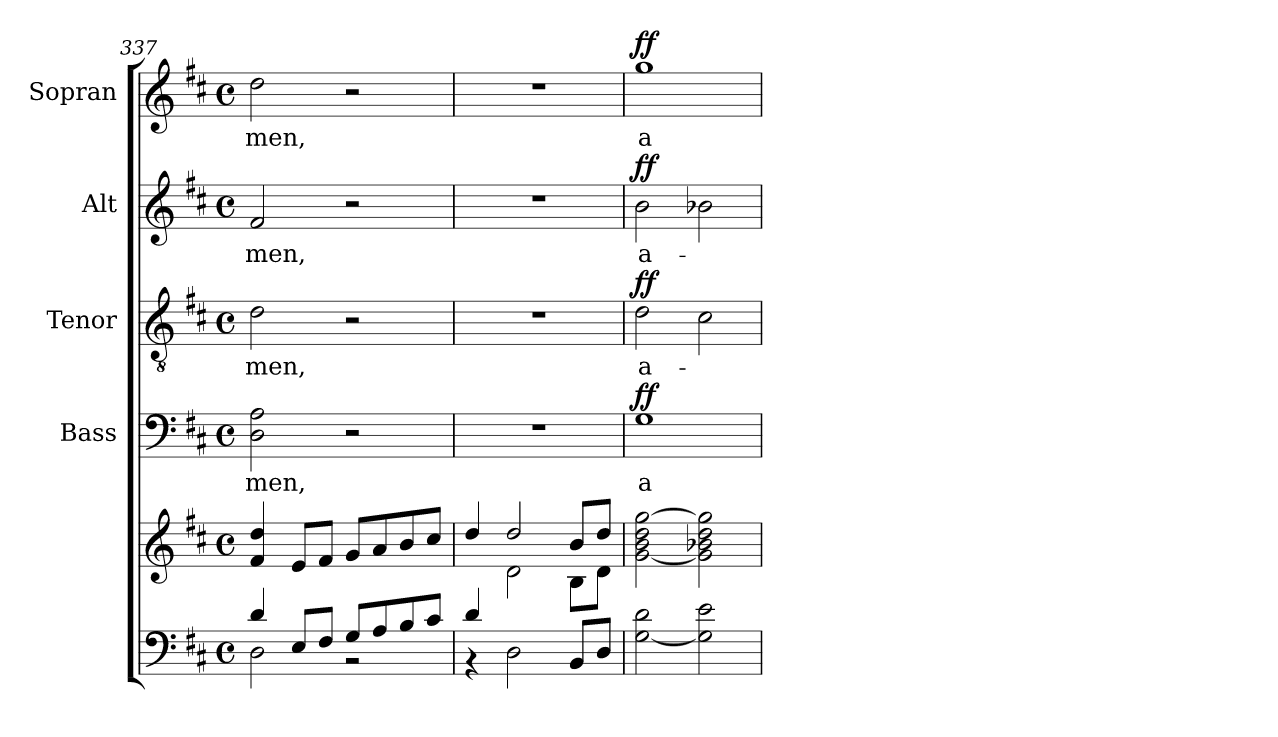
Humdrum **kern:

**kern	**kern	**kern	**text	**dynam	**kern	**text	**dynam	**kern	**text	**dynam	**kern	**text	**dynam
*part5	*part5	*part4	*part4	*part4	*part3	*part3	*part3	*part2	*part2	*part2	*part1	*part1	*part1
*staff6	*staff5	*staff4	*staff4	*staff4	*staff3	*staff3	*staff3	*staff2	*staff2	*staff2	*staff1	*staff1	*staff1
*	*	*I"Bass	*	*	*I"Tenor	*	*	*I"Alt	*	*	*I"Sopran	*	*
*	*	*I'B.	*	*	*I'T.	*	*	*I'A.	*	*	*I'S.	*	*
*clefF4	*clefG2	*clefF4	*	*	*clefGv2	*	*	*clefG2	*	*	*clefG2	*	*
*k[f#c#]	*k[f#c#]	*k[f#c#]	*	*	*k[f#c#]	*	*	*k[f#c#]	*	*	*k[f#c#]	*	*
*D:	*D:	*D:	*	*	*D:	*	*	*D:	*	*	*D:	*	*
*M4/4	*M4/4	*M4/4	*	*	*M4/4	*	*	*M4/4	*	*	*M4/4	*	*
*met(c)	*met(c)	*met(c)	*	*	*met(c)	*	*	*met(c)	*	*	*met(c)	*	*
=337	=337	=337	=337	=337	=337	=337	=337	=337	=337	=337	=337	=337	=337
*^	*	*	*	*	*	*	*	*	*	*	*	*	*
!	!	!	!	!LO:LY:b	!	!	!LO:LY:b	!	!	!LO:LY:b	!	!	!LO:LY:b	!
4d/	2D\	4f#/ 4dd/	2D\ 2A\	-men,	.	2d\	-men,	.	2f#/	-men,	.	2dd\	-men,	.
8E/L	.	8e/L	.	.	.	.	.	.	.	.	.	.	.	.
8F#/J	.	8f#/J	.	.	.	.	.	.	.	.	.	.	.	.
8G/L	2rBB	8g/L	2r	.	.	2r	.	.	2r	.	.	2r	.	.
8A/	.	8a/	.	.	.	.	.	.	.	.	.	.	.	.
8B/	.	8b/	.	.	.	.	.	.	.	.	.	.	.	.
8c#/J	.	8cc#/J	.	.	.	.	.	.	.	.	.	.	.	.
=338	=338	=338	=338	=338	=338	=338	=338	=338	=338	=338	=338	=338	=338	=338
*	*	*^	*	*	*	*	*	*	*	*	*	*	*	*
4d/	4r	4dd/	4ryy	1r	.	.	1r	.	.	1r	.	.	1r	.	.
2.ryy	2D\	2dd/	2d\	.	.	.	.	.	.	.	.	.	.	.	.
.	8BB/L	8b/L	8B\L	.	.	.	.	.	.	.	.	.	.	.	.
.	8D/J	8dd/J	8d\J	.	.	.	.	.	.	.	.	.	.	.	.
=339	=339	=339	=339	=339	=339	=339	=339	=339	=339	=339	=339	=339	=339	=339	=339
!	!	!	!	!	!LO:LY:b	!LO:DY:a	!	!LO:LY:b	!LO:DY:a	!	!LO:LY:b	!LO:DY:a	!	!LO:LY:b	!LO:DY:a
*v	*v	*	*	*	*	*	*	*	*	*	*	*	*	*	*
*	*v	*v	*	*	*	*	*	*	*	*	*	*	*	*
[<2G\ 2d\	[2g\ 2b\ 2dd\ [2gg\	1G	a-	ff	2d\	a-	ff	2b\	a-	ff	1gg	a-	ff
2G\] 2e\	2g\] 2b-X\ 2dd\ 2gg\]	.	.	.	2c#\	.	.	2b-X\	.	.	.	.	.
=	=	=	=	=	=	=	=	=	=	=	=	=	=
*-	*-	*-	*-	*-	*-	*-	*-	*-	*-	*-	*-	*-	*-
